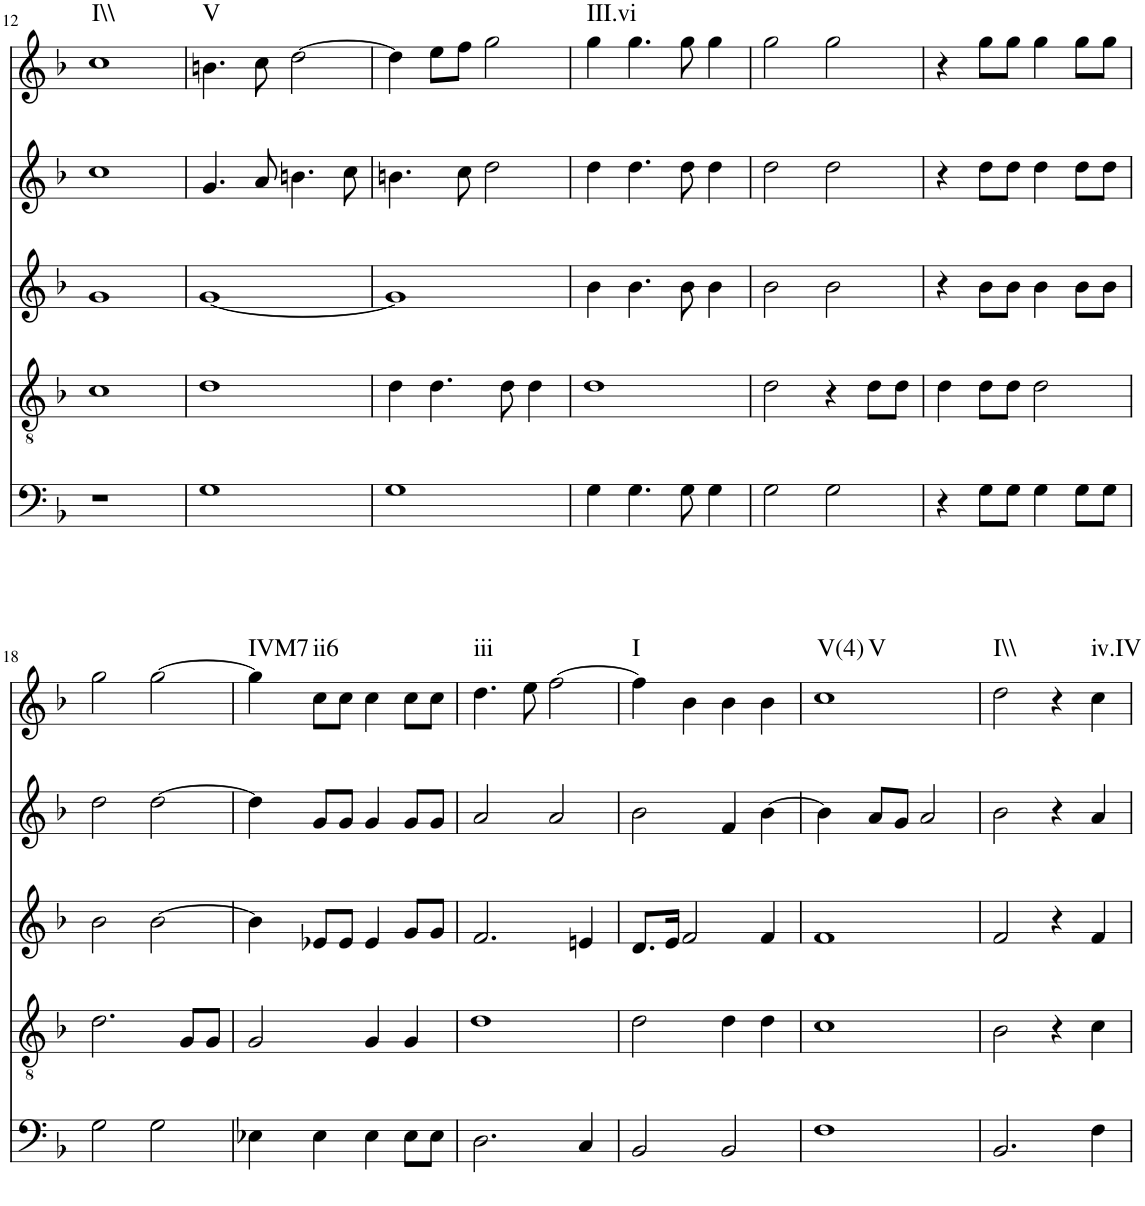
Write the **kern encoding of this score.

**kern	**kern	**kern	**kern	**kern	**harte
*part5	*part4	*part3	*part2	*part1	*part1
*staff5	*staff4	*staff3	*staff2	*staff1	*
*I"vox	*I"vox	*I"vox	*I"vox	*I"vox	*
!!LO:PB:g=z
*clefF4	*clefGv2	*clefG2	*clefG2	*clefG2	*
*k[b-]	*k[b-]	*k[b-]	*k[b-]	*k[b-]	*
*M4/4	*M4/4	*M4/4	*M4/4	*M4/4	*
=12	=12	=12	=12	=12	=12
!	!	!	!	!	!LO:H:kt=I\\
1r	1c	1g	1cc	1cc	N
=13	=13	=13	=13	=13	=13
!	!	!	!	!	!LO:H:kt=V
1G	1d	[1g	4.g/	4.bn\	N
.	.	.	8a/	8cc\	.
.	.	.	4.bn\	[2dd\	.
.	.	.	8cc\	.	.
=14	=14	=14	=14	=14	=14
1G	4d\	1g]	4.bn\	4dd\]	.
.	4.d\	.	.	8ee\L	.
.	.	.	8cc\	8ff\J	.
.	.	.	2dd\	2gg\	.
.	8d\	.	.	.	.
.	4d\	.	.	.	.
=15	=15	=15	=15	=15	=15
!	!	!	!	!	!LO:H:kt=III.vi
4G\	1d	4b-\	4dd\	4gg\	N
4.G\	.	4.b-\	4.dd\	4.gg\	.
8G\	.	8b-\	8dd\	8gg\	.
4G\	.	4b-\	4dd\	4gg\	.
=16	=16	=16	=16	=16	=16
2G\	2d\	2b-\	2dd\	2gg\	.
2G\	4r	2b-\	2dd\	2gg\	.
.	8d\L	.	.	.	.
.	8d\J	.	.	.	.
=17	=17	=17	=17	=17	=17
4r	4d\	4r	4r	4r	.
8G\L	8d\L	8b-\L	8dd\L	8gg\L	.
8G\J	8d\J	8b-\J	8dd\J	8gg\J	.
4G\	2d\	4b-\	4dd\	4gg\	.
8G\L	.	8b-\L	8dd\L	8gg\L	.
8G\J	.	8b-\J	8dd\J	8gg\J	.
!!LO:LB:g=z
=18	=18	=18	=18	=18	=18
2G\	2.d\	2b-\	2dd\	2gg\	.
2G\	.	[2b-\	[2dd\	[2gg\	.
.	8G/L	.	.	.	.
.	8G/J	.	.	.	.
=19	=19	=19	=19	=19	=19
!	!	!	!	!	!LO:H:kt=IVM7
4E-X\	2G/	4b-\]	4dd\]	4gg\]	N
!	!	!	!	!	!LO:H:kt=ii6
4E-\	.	8e-X/L	8g/L	8cc\L	N
.	.	8e-/J	8g/J	8cc\J	.
4E-\	4G/	4e-/	4g/	4cc\	.
8E-\L	4G/	8g/L	8g/L	8cc\L	.
8E-\J	.	8g/J	8g/J	8cc\J	.
=20	=20	=20	=20	=20	=20
!	!	!	!	!	!LO:H:kt=iii
2.D\	1d	2.f/	2a/	4.dd\	N
.	.	.	.	8ee\	.
.	.	.	2a/	[2ff\	.
4C/	.	4en/	.	.	.
=21	=21	=21	=21	=21	=21
!	!	!	!	!	!LO:H:kt=I
2BB-/	2d\	8.d/L	2b-\	4ff\]	N
.	.	16e/Jk	.	.	.
.	.	2f/	.	4b-\	.
2BB-/	4d\	.	4f/	4b-\	.
.	4d\	4f/	[4b-\	4b-\	.
=22	=22	=22	=22	=22	=22
!	!	!	!	!	!LO:H:n=1:kt=V(4)
!	!	!	!	!	!LO:H:n=2:kt=V
1F	1c	1f	4b-\]	1cc	N N
.	.	.	8a/L	.	.
.	.	.	8g/J	.	.
.	.	.	2a/	.	.
=23	=23	=23	=23	=23	=23
!	!	!	!	!	!LO:H:kt=I\\
2.BB-/	2B-\	2f/	2b-\	2dd\	N
.	4r	4r	4r	4r	.
!	!	!	!	!	!LO:H:kt=iv.IV
4F\	4c\	4f/	4a/	4cc\	N
=	=	=	=	=	=
*-	*-	*-	*-	*-	*-
